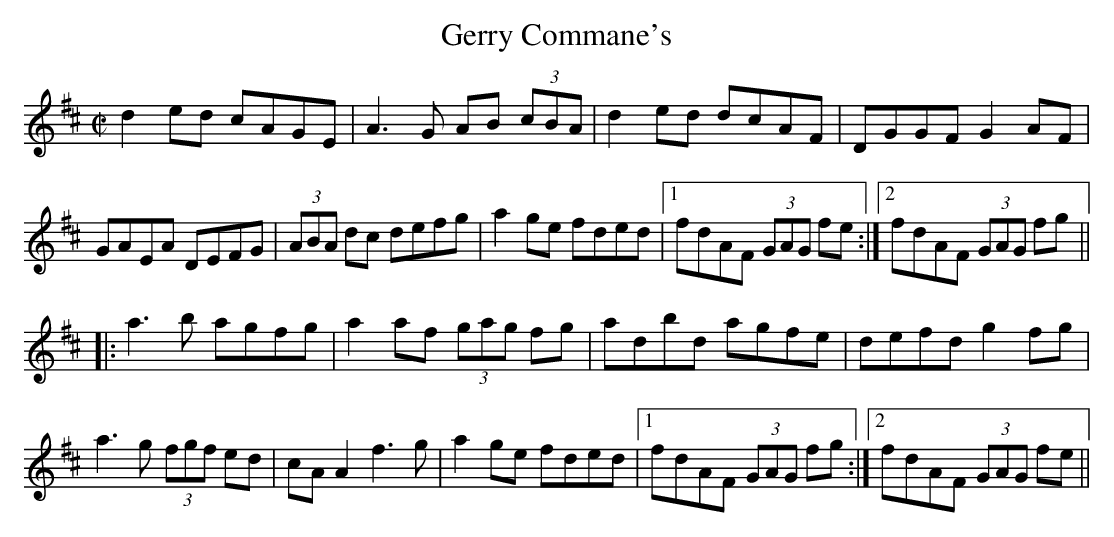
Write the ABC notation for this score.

X:1
T:Gerry Commane's
M:C|
K:D
d2ed cAGE|A3G AB (3cBA|d2ed dcAF|DGGF G2AF|
GAEA DEFG|(3ABA dc defg|a2ge fded|1 fdAF (3GAG fe:|2 fdAF (3GAG fg||
|:a3b agfg|a2af (3gag fg|adbd agfe|defd g2fg|
a3g (3fgf ed|cAA2 f3g|a2ge fded|1 fdAF (3GAG fg:|2 fdAF (3GAG fe||
